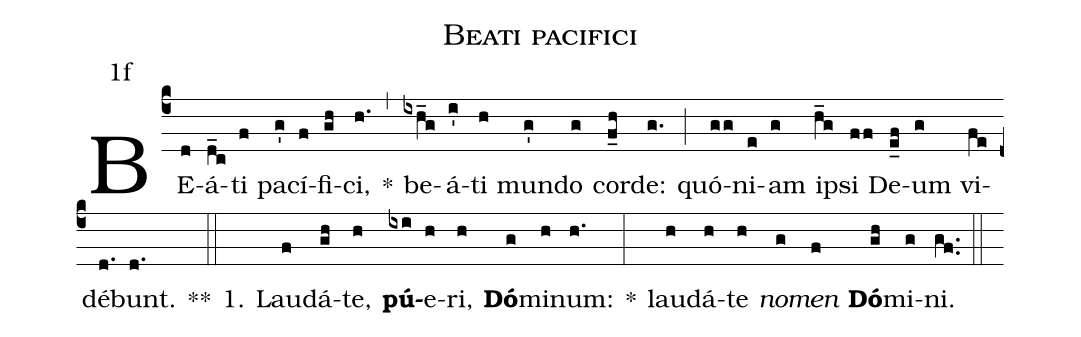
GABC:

name:Beati pacifici;
office-part:Antiphona;
mode:1;
annotation: 1f;
%%
(c4) BE(d)á(d_c)ti(f) pa(g')cí(f)fi(gh)ci,(h.) *(,) be(ixh_g)á(i')ti(h) mun(g')do(g) cor(f_h)de:(g.) (;) quó(gg)ni(e)am(g) i(h_g)psi(ff) De(e_f)um(g) vi(fe)dé(d.)bunt.(d.) **(::)
1. Lau(f)dá(gh)te,(h) <b>pú</b>(ixi)e(h)ri,(h) <b>Dó</b>(g)mi(h)num:(h.) *(:) lau(h)dá(h)te(h) <i>no</i>(g)<i>men</i>(f) <b>Dó</b>(gh)mi(g)ni.(gf..) (::)
